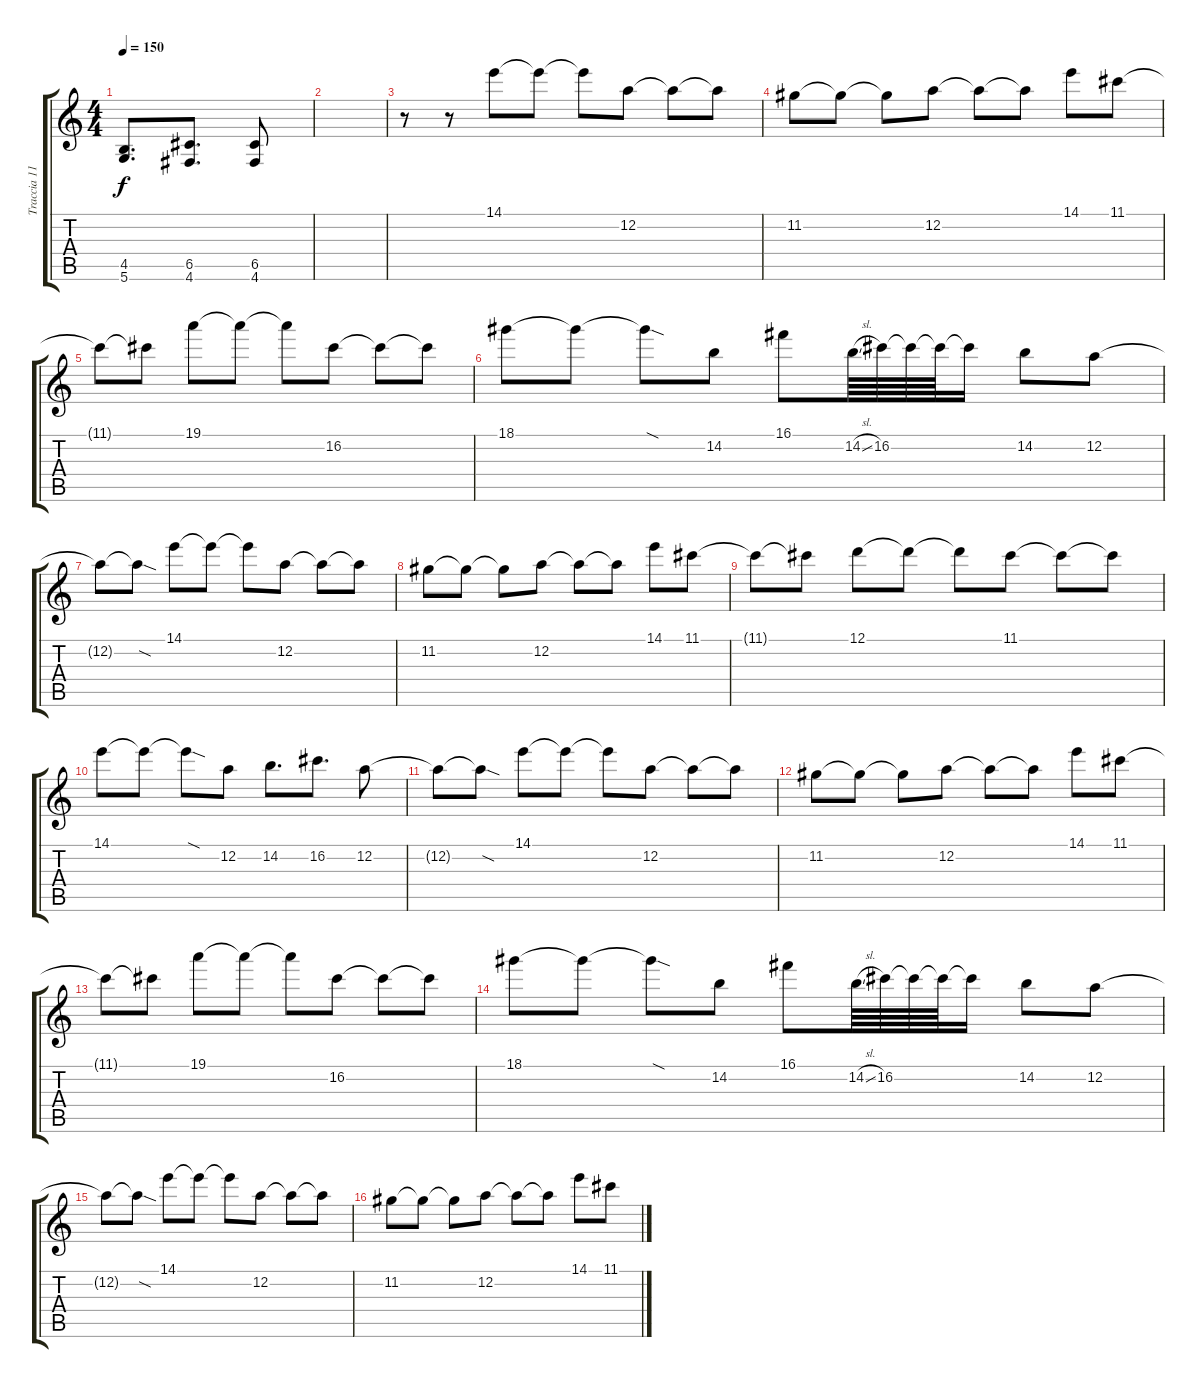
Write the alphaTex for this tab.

\track ("Traccia 11" "Traccia 11") {instrument distortionguitar}
\staff {score tabs}
\tuning (D4 A3 F3 C3 G2 D2) {hide}
\ts (4 4)
\tempo 150
\clef g2
\ks c
(4.5 5.6).8{d dy f} (6.5 4.6).8{d} (6.5 4.6).8 |
|
r.8 r.8 14.1.8 14.1{t}.8 14.1{t}.8 12.2.8 12.2{t}.8 12.2{t}.8 |
11.2.8 11.2{t}.8 11.2{t}.8 12.2.8 12.2{t}.8 12.2{t}.8 14.1.8 11.1.8 |
11.1{t}.8 11.1{t}.8 19.1.8 19.1{t}.8 19.1{t}.8 16.2.8 16.2{t}.8 16.2{t}.8 |
18.1.8 18.1{t}.8 18.1{sod t}.8 14.2.8 16.1.8 14.2{sl}.64 16.2.64 16.2{t}.64 16.2{t}.64 16.2{t}.16 14.2.8 12.2.8 |
12.2{t}.8 12.2{sod t}.8 14.1.8 14.1{t}.8 14.1{t}.8 12.2.8 12.2{t}.8 12.2{t}.8 |
11.2.8 11.2{t}.8 11.2{t}.8 12.2.8 12.2{t}.8 12.2{t}.8 14.1.8 11.1.8 |
11.1{t}.8 11.1{t}.8 12.1.8 12.1{t}.8 12.1{t}.8 11.1.8 11.1{t}.8 11.1{t}.8 |
14.1.8 14.1{t}.8 14.1{sod t}.8 12.2.8 14.2.8{d} 16.2.8{d} 12.2.8 |
12.2{t}.8 12.2{sod t}.8 14.1.8 14.1{t}.8 14.1{t}.8 12.2.8 12.2{t}.8 12.2{t}.8 |
11.2.8 11.2{t}.8 11.2{t}.8 12.2.8 12.2{t}.8 12.2{t}.8 14.1.8 11.1.8 |
11.1{t}.8 11.1{t}.8 19.1.8 19.1{t}.8 19.1{t}.8 16.2.8 16.2{t}.8 16.2{t}.8 |
18.1.8 18.1{t}.8 18.1{sod t}.8 14.2.8 16.1.8 14.2{sl}.64 16.2.64 16.2{t}.64 16.2{t}.64 16.2{t}.16 14.2.8 12.2.8 |
12.2{t}.8 12.2{sod t}.8 14.1.8 14.1{t}.8 14.1{t}.8 12.2.8 12.2{t}.8 12.2{t}.8 |
11.2.8 11.2{t}.8 11.2{t}.8 12.2.8 12.2{t}.8 12.2{t}.8 14.1.8 11.1.8
